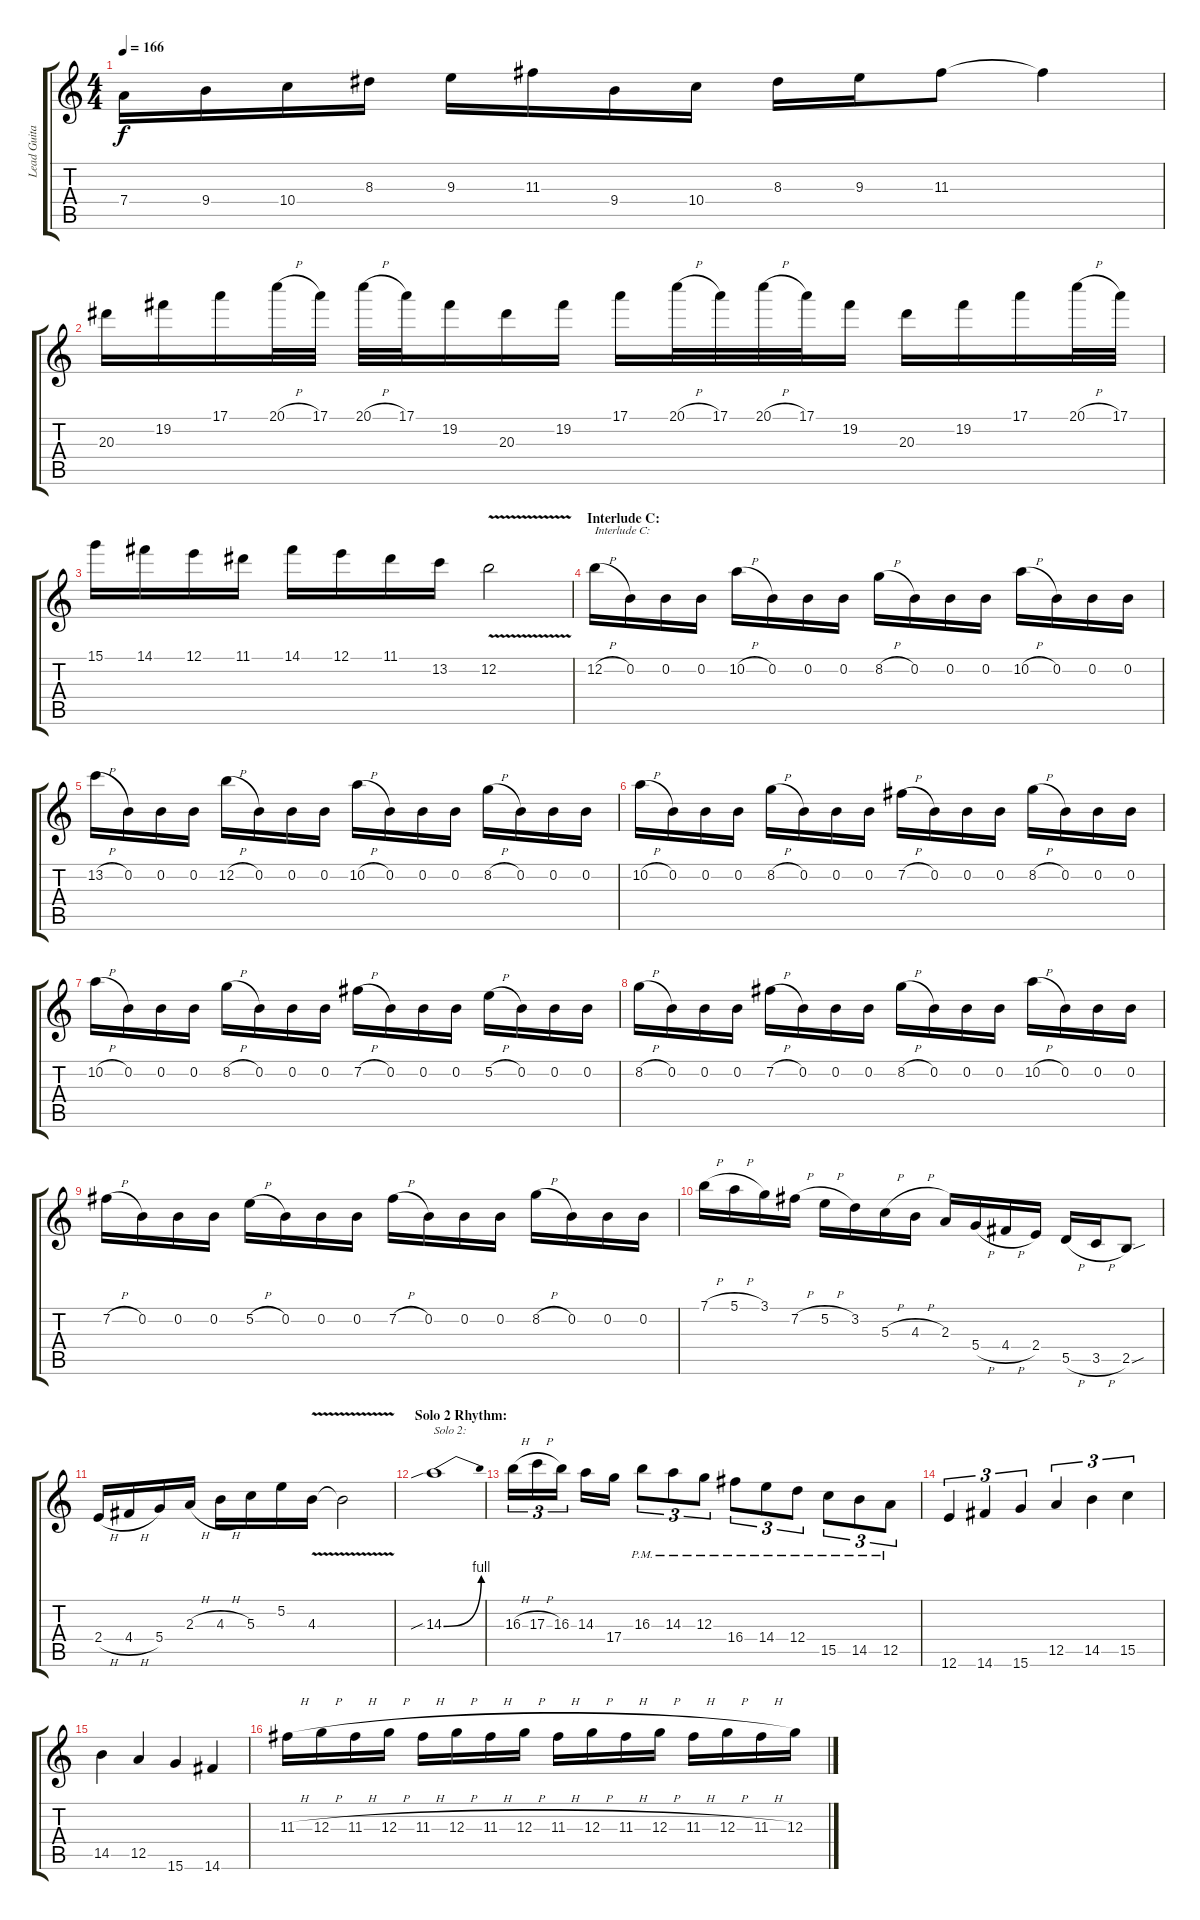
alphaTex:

\track ("Lead Guitar I" "Lead Guita") {instrument distortionguitar}
\staff {score tabs}
\tuning (E4 B3 G3 D3 A2 E2) {hide}
\ts (4 4)
\tempo 166
\clef g2
\ks c
7.4.16{dy f} 9.4.16 10.4.16 8.3.16 9.3.16 11.3.16 9.4.16 10.4.16 8.3.16 9.3.16 11.3.8 11.3{t}.4 |
20.3.16 19.2.16 17.1.16 20.1{h}.32 17.1.32 20.1{h}.32 17.1.32 19.2.16 20.3.16 19.2.16 17.1.16 20.1{h}.32 17.1.32 20.1{h}.32 17.1.32 19.2.16 20.3.16 19.2.16 17.1.16 20.1{h}.32 17.1.32 |
15.1.16 14.1.16 12.1.16 11.1.16 14.1.16 12.1.16 11.1.16 13.2.16 12.2{v}.2 |
\section ("" "Interlude C:")
12.2{h}.16{txt "Interlude C:"} 0.2.16 0.2.16 0.2.16 10.2{h}.16 0.2.16 0.2.16 0.2.16 8.2{h}.16 0.2.16 0.2.16 0.2.16 10.2{h}.16 0.2.16 0.2.16 0.2.16 |
13.2{h}.16 0.2.16 0.2.16 0.2.16 12.2{h}.16 0.2.16 0.2.16 0.2.16 10.2{h}.16 0.2.16 0.2.16 0.2.16 8.2{h}.16 0.2.16 0.2.16 0.2.16 |
10.2{h}.16 0.2.16 0.2.16 0.2.16 8.2{h}.16 0.2.16 0.2.16 0.2.16 7.2{h}.16 0.2.16 0.2.16 0.2.16 8.2{h}.16 0.2.16 0.2.16 0.2.16 |
10.2{h}.16 0.2.16 0.2.16 0.2.16 8.2{h}.16 0.2.16 0.2.16 0.2.16 7.2{h}.16 0.2.16 0.2.16 0.2.16 5.2{h}.16 0.2.16 0.2.16 0.2.16 |
8.2{h}.16 0.2.16 0.2.16 0.2.16 7.2{h}.16 0.2.16 0.2.16 0.2.16 8.2{h}.16 0.2.16 0.2.16 0.2.16 10.2{h}.16 0.2.16 0.2.16 0.2.16 |
7.2{h}.16 0.2.16 0.2.16 0.2.16 5.2{h}.16 0.2.16 0.2.16 0.2.16 7.2{h}.16 0.2.16 0.2.16 0.2.16 8.2{h}.16 0.2.16 0.2.16 0.2.16 |
7.1{h}.16 5.1{h}.16 3.1.16 7.2{h}.16 5.2{h}.16 3.2.16 5.3{h}.16 4.3{h}.16 2.3.16 5.4{h}.16 4.4{h}.16 2.4.16 5.5{h}.16 3.5{h}.16 2.5{sou}.8 |
2.4{h}.16 4.4{h}.16 5.4.16 2.3{h}.16 4.3{h}.16 5.3.16 5.2.16 4.3{v}.16 4.3{t}.2 |
\section ("" "Solo 2 Rhythm:")
14.3{be (bend 0 0 60 4) sib}.1{txt "Solo 2:"} |
16.3{h}.16{tu (3 2)} 17.3{h}.16{tu (3 2)} 16.3.16{tu (3 2)} 14.3.16 17.4.16 16.3{pm}.8{tu (3 2)} 14.3{pm}.8{tu (3 2)} 12.3{pm}.8{tu (3 2)} 16.4{pm}.8{tu (3 2)} 14.4{pm}.8{tu (3 2)} 12.4{pm}.8{tu (3 2)} 15.5{pm}.8{tu (3 2)} 14.5{pm}.8{tu (3 2)} 12.5{pm}.8{tu (3 2)} |
12.6.4{tu (3 2)} 14.6.4{tu (3 2)} 15.6.4{tu (3 2)} 12.5.4{tu (3 2)} 14.5.4{tu (3 2)} 15.5.4{tu (3 2)} |
14.5.4 12.5.4 15.6.4 14.6.4 |
11.3{h}.16 12.3{h}.16 11.3{h}.16 12.3{h}.16 11.3{h}.16 12.3{h}.16 11.3{h}.16 12.3{h}.16 11.3{h}.16 12.3{h}.16 11.3{h}.16 12.3{h}.16 11.3{h}.16 12.3{h}.16 11.3{h}.16 12.3.16
